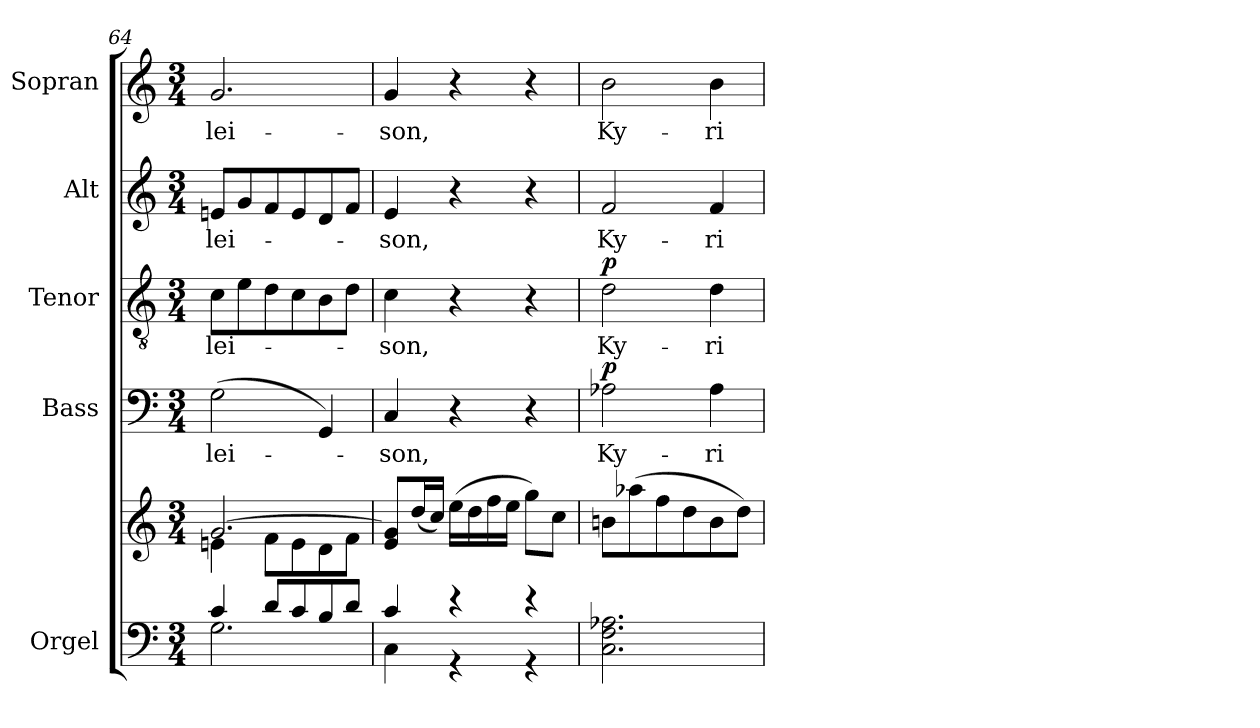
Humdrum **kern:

**kern	**kern	**kern	**text	**dynam	**kern	**text	**dynam	**kern	**text	**kern	**text
*part5	*part5	*part4	*part4	*part4	*part3	*part3	*part3	*part2	*part2	*part1	*part1
*staff6	*staff5	*staff4	*staff4	*staff4	*staff3	*staff3	*staff3	*staff2	*staff2	*staff1	*staff1
*I"Orgel	*	*I"Bass	*	*	*I"Tenor	*	*	*I"Alt	*	*I"Sopran	*
*I'Org.	*	*I'B.	*	*	*I'T.	*	*	*I'A.	*	*I'S.	*
*clefF4	*clefG2	*clefF4	*	*	*clefGv2	*	*	*clefG2	*	*clefG2	*
*k[]	*k[]	*k[]	*	*	*k[]	*	*	*k[]	*	*k[]	*
*C:	*C:	*C:	*	*	*C:	*	*	*C:	*	*C:	*
*M3/4	*M3/4	*M3/4	*	*	*M3/4	*	*	*M3/4	*	*M3/4	*
=64	=64	=64	=64	=64	=64	=64	=64	=64	=64	=64	=64
*^	*^	*	*	*	*	*	*	*	*	*	*
!	!	!	!	!	!LO:LY:b	!	!	!LO:LY:b	!	!	!LO:LY:b	!	!LO:LY:b
4c/	2.G\	[>2.g/	4en\	(>2G\	-lei-	.	8c\L	-lei-	.	8en/L	-lei-	2.g/	-lei-
.	.	.	.	.	.	.	8e\	.	.	8g/	.	.	.
8d/L	.	.	8f\L	.	.	.	8d\	.	.	8f/	.	.	.
8c/	.	.	8e\	.	.	.	8c\	.	.	8e/	.	.	.
8B/	.	.	8d\	4GG/)	.	.	8B\	.	.	8d/	.	.	.
8d/J	.	.	8f\J	.	.	.	8d\J	.	.	8f/J	.	.	.
=65	=65	=65	=65	=65	=65	=65	=65	=65	=65	=65	=65	=65	=65
!	!	!	!	!	!LO:LY:b	!	!	!LO:LY:b	!	!	!LO:LY:b	!	!LO:LY:b
*	*	*v	*v	*	*	*	*	*	*	*	*	*	*
4c/	4C\	8e/ 8g/]L	4C/	-son,	.	4c\	-son,	.	4e/	-son,	4g/	-son,
.	.	(<16dd/L	.	.	.	.	.	.	.	.	.	.
.	.	16cc/JJ)	.	.	.	.	.	.	.	.	.	.
4r	4r	(>16ee\LL	4r	.	.	4r	.	.	4r	.	4r	.
.	.	16dd\	.	.	.	.	.	.	.	.	.	.
.	.	16ff\	.	.	.	.	.	.	.	.	.	.
.	.	16ee\JJ	.	.	.	.	.	.	.	.	.	.
4r	4r	8gg\L)	4r	.	.	4r	.	.	4r	.	4r	.
.	.	8cc\J	.	.	.	.	.	.	.	.	.	.
*v	*v	*	*	*	*	*	*	*	*	*	*	*
=66	=66	=66	=66	=66	=66	=66	=66	=66	=66	=66	=66
!	!	!	!LO:LY:b	!LO:DY:a	!	!LO:LY:b	!LO:DY:a	!	!LO:LY:b	!	!LO:LY:b
2.C\ 2.F\ 2.A-X\	8bn\L	2A-X\	Ky-	p	2d\	Ky-	p	2f/	Ky-	2b\	Ky-
.	(>8aa-X\	.	.	.	.	.	.	.	.	.	.
.	8ff\	.	.	.	.	.	.	.	.	.	.
.	8dd\	.	.	.	.	.	.	.	.	.	.
!	!	!	!LO:LY:b	!	!	!LO:LY:b	!	!	!LO:LY:b	!	!LO:LY:b
.	8b\	4A-\	-ri-	.	4d\	-ri-	.	4f/	-ri-	4b\	-ri-
.	8dd\J)	.	.	.	.	.	.	.	.	.	.
=	=	=	=	=	=	=	=	=	=	=	=
*-	*-	*-	*-	*-	*-	*-	*-	*-	*-	*-	*-
